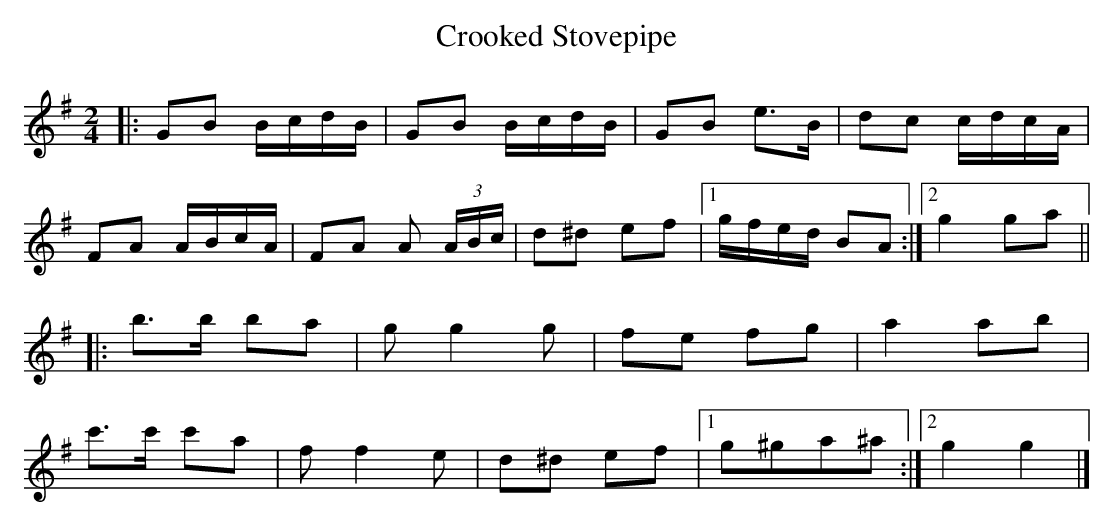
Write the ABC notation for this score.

X:1
T: Crooked Stovepipe
M: 2/4
L: 1/16
K: G
|:\
G2B2 BcdB|G2B2 BcdB|G2B2 e3B|d2c2 cdcA|
F2A2 ABcA|F2A2 A2 (3ABc|d2^d2 e2f2|1gfed B2A2:|2g4g2a2||
|:\
b3b b2a2|g2g4g2|f2e2 f2g2|a4a2b2|
c'3c' c'2a2|f2f4e2|d2^d2 e2f2|1g2^g2a2^a2:|2g4g4|]
